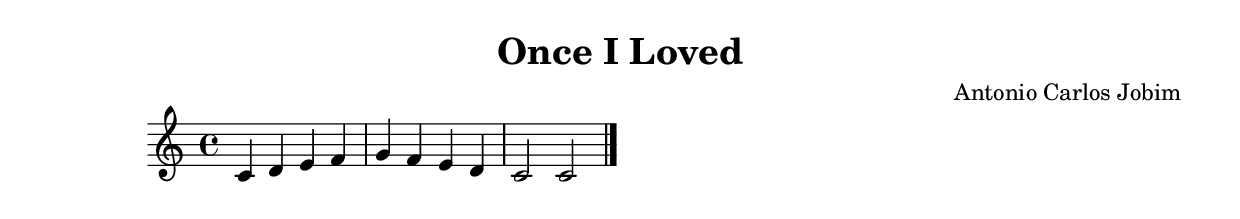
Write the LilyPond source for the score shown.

\version "2.24.4"

\header {
  title = "Once I Loved"
  composer = "Antonio Carlos Jobim"
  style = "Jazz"
}

\score {
  \new Staff {
    \clef treble
    \time 4/4
    \key c \major
    
    % Simple chord progression placeholder
    c'4 d' e' f' |
    g' f' e' d' |
    c'2 c'2 |
    \bar "|."
  }
  \layout {}
  \midi {
    \tempo 4 = 120
  }
}